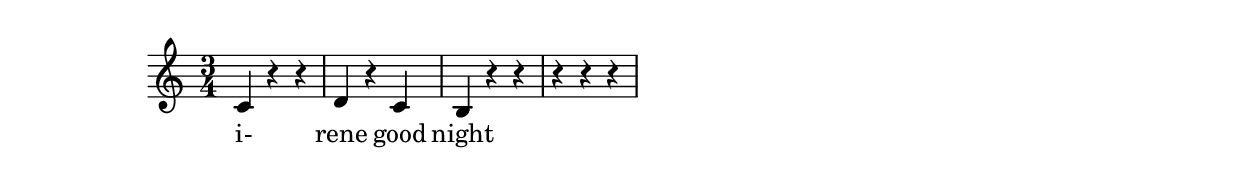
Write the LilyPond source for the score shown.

#(ly:set-option 'midi-extension "mid")
\version "2.12.3"
\include "english.ly"
\header{
title = ""
composer = ""
}
%{
TimeSignature: 3/4

| S - - | R - S | N - - | - - - |
                  .
  i-      rene good night

%}
melody = {
\time 3/4
\clef treble
\key c \major
\autoBeamOn
\cadenzaOn


 \bar "|"  c'4 r4 r4 \bar "|"  d'4 r4 c'4 \bar "|"  b4 r4 r4 \bar "|"  r4 r4 r4 \bar "|" 
}


text = \lyricmode {
i- rene good night
}

\score{

<<
\new Voice = "one" {
\melody
}
\new Lyrics \lyricsto "one" \text
>>
\layout {
\context {
\Score
\remove "Bar_number_engraver"
}
}
\midi {
\context {
\Score
tempoWholesPerMinute = #(ly:make-moment 200 4)
}
}
}